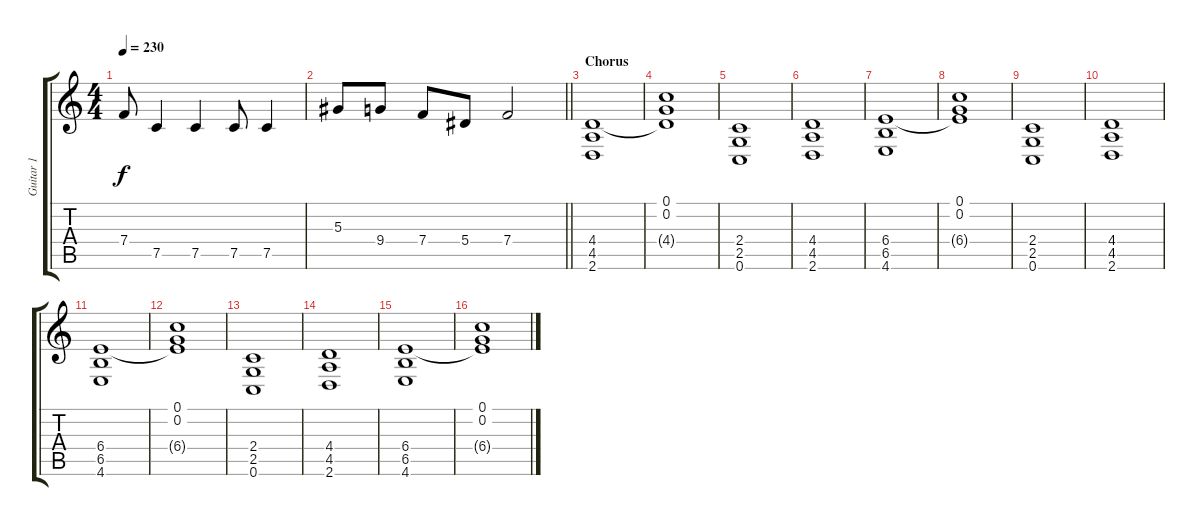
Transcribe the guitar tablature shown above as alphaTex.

\track ("Guitar 1" "Guitar 1") {instrument distortionguitar}
\staff {score tabs}
\tuning (C4 G3 Eb3 Bb2 F2 C2) {hide}
\ts (4 4)
\tempo 230
\clef g2
\ks c
7.4.8{dy f} 7.5.4 7.5.4 7.5.8 7.5.4 |
\barLineRight lightlight
5.3.8 9.4.8 7.4.8 5.4.8 7.4.2 |
\section ("" "Chorus")
(4.4 4.5 2.6).1 |
(0.1 0.2 4.4{t}).1 |
(2.4 2.5 0.6).1 |
(4.4 4.5 2.6).1 |
(6.4 6.5 4.6).1 |
(0.1 0.2 6.4{t}).1 |
(2.4 2.5 0.6).1 |
(4.4 4.5 2.6).1 |
(6.4 6.5 4.6).1 |
(0.1 0.2 6.4{t}).1 |
(2.4 2.5 0.6).1 |
(4.4 4.5 2.6).1 |
(6.4 6.5 4.6).1 |
(0.1 0.2 6.4{t}).1
